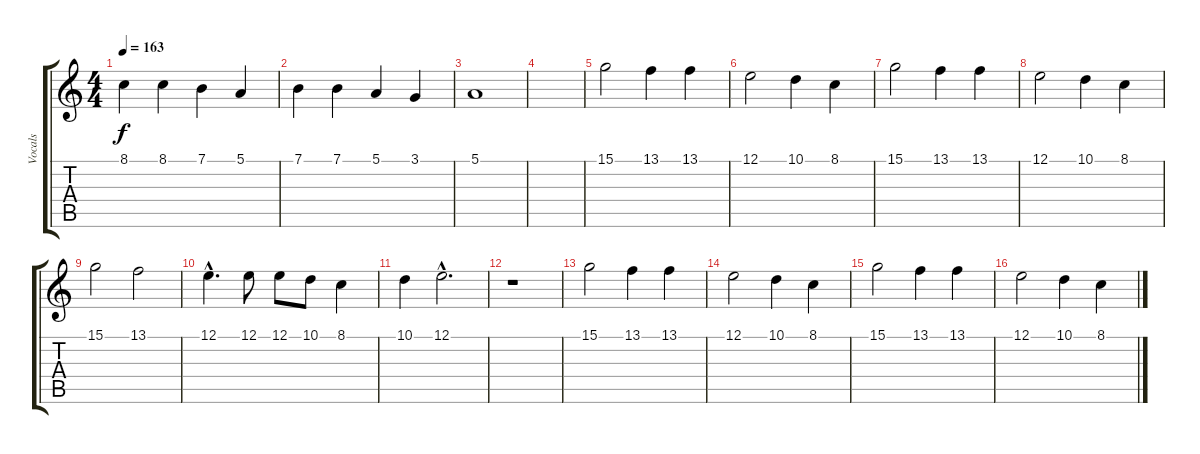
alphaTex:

\track ("Vocals" "Vocals") {instrument violin}
\staff {score tabs}
\tuning (E4 B3 G3 D3 A2 E2) {hide}
\ts (4 4)
\tempo 163
\clef g2
\ks c
8.1.4{dy f} 8.1.4 7.1.4 5.1.4 |
7.1.4 7.1.4 5.1.4 3.1.4 |
5.1.1 |
|
15.1.2 13.1.4 13.1.4 |
12.1.2 10.1.4 8.1.4 |
15.1.2 13.1.4 13.1.4 |
12.1.2 10.1.4 8.1.4 |
15.1.2 13.1.2 |
12.1{hac}.4{d} 12.1.8 12.1.8 10.1.8 8.1.4 |
10.1.4 12.1{hac}.2{d} |
r.1 |
15.1.2 13.1.4 13.1.4 |
12.1.2 10.1.4 8.1.4 |
15.1.2 13.1.4 13.1.4 |
12.1.2 10.1.4 8.1.4
